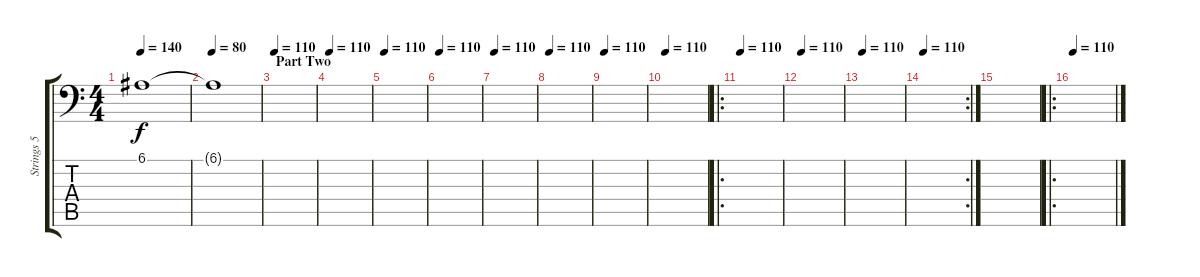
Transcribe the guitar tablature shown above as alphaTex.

\track ("Strings 5" "Strings 5") {instrument stringensemble1}
\staff {score tabs}
\tuning (E3 B2 G2 D2 A1 E1) {hide}
\ts (4 4)
\tempo 140
\clef f4
\ks c
6.1.1{dy f} |
\tempo 80
6.1{t}.1{volume 0} |
\section ("" "Part Two")
\tempo 140
\tempo 110
|
\tempo 110
|
\tempo 110
|
\tempo 110
|
\tempo 110
|
\tempo 110
|
\tempo 110
|
\tempo 110
|
\ro
\tempo 110
|
\tempo 110
|
\tempo 110
|
\rc 2
\tempo 110
|
|
\ro
\tempo 110
